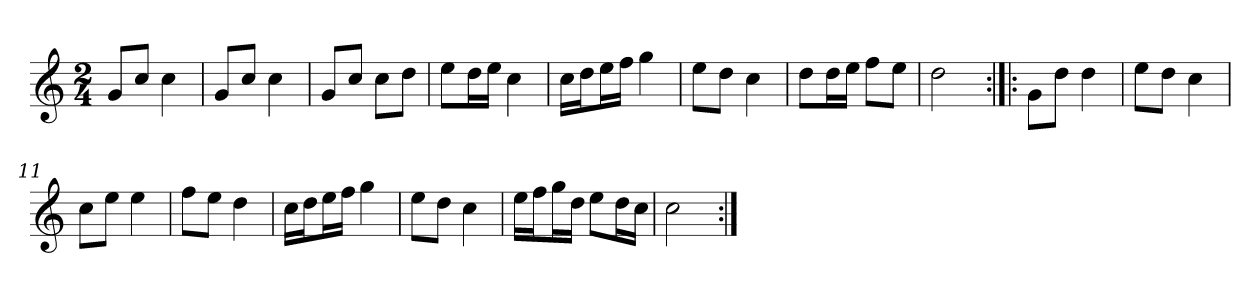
**kern
*part1
*staff1
*clefG2
*k[]
*C:
*M2/4
*MM120
=1
8g/L
8cc/J
4cc
=2
8g/L
8cc/J
4cc
=3
8g/L
8cc/J
8cc\L
8dd\J
=4
8ee\L
16dd\L
16ee\JJ
4cc
=5
16cc\LL
16dd\J
16ee\L
16ff\JJ
4gg
=6
8ee\L
8dd\J
4cc
=7
8dd\L
16dd\L
16ee\JJ
8ff\L
8ee\J
=8
2dd
=9:|!|:
8g\L
8dd\J
4dd
=10
8ee\L
8dd\J
4cc
=11
8cc\L
8ee\J
4ee
=12
8ff\L
8ee\J
4dd
=13
16cc\LL
16dd\J
16ee\L
16ff\JJ
4gg
=14
8ee\L
8dd\J
4cc
=15
16ee\LL
16ff\J
16gg\L
16dd\JJ
8ee\L
16dd\L
16cc\JJ
=16
2cc
=:|!
*-
